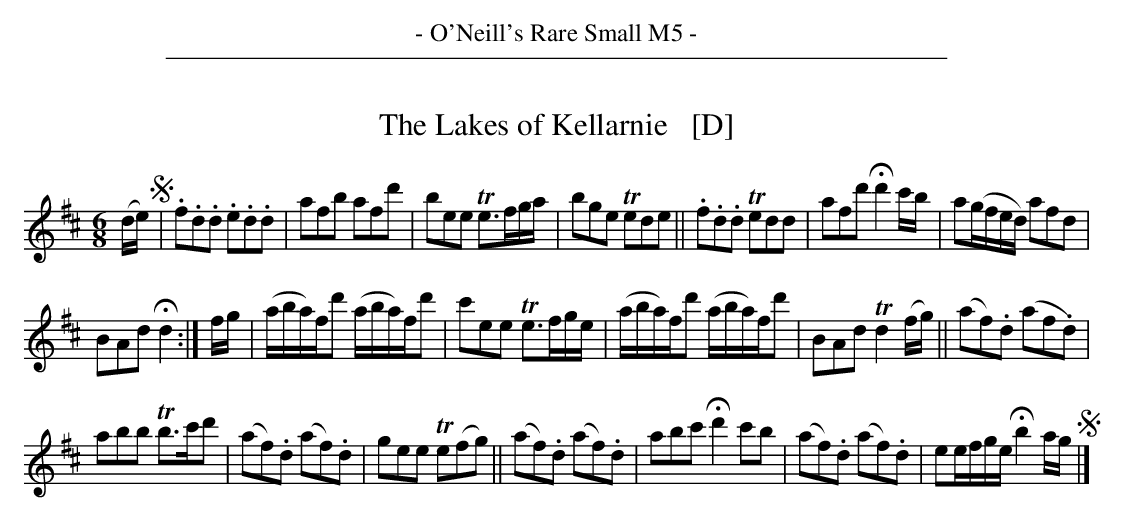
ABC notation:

X:1
T: The Lakes of Kellarnie   [D]
M: 6/8
L: 1/8
K: D
(d/e/) !segno!|\
.f.d.d .e.d.d | afb afd' | bee Te>fg/a/ | bge Tede ||\
.f.d.d Tedd | afd' Hd'2 c'/b/ | a(g/f/e/d/) afd |
BAd Hd2 :| f/g/ |\
(a/b/a/)f/d' (a/b/a/)f/d' | c'ee Te>fg/e/ | (a/b/a/)f/d' (a/b/a/)f/d' | BAd Td2(f/g/) ||\
(af).d (af.d) |
abb Tb>c'd' | (af).d (af).d | gee Te(fg) ||\
(af).d (af).d | abc'Hd'2c'b | (af).d (af).d | ee/f/g/e/ Hb2 a/g/ !segno!|]
